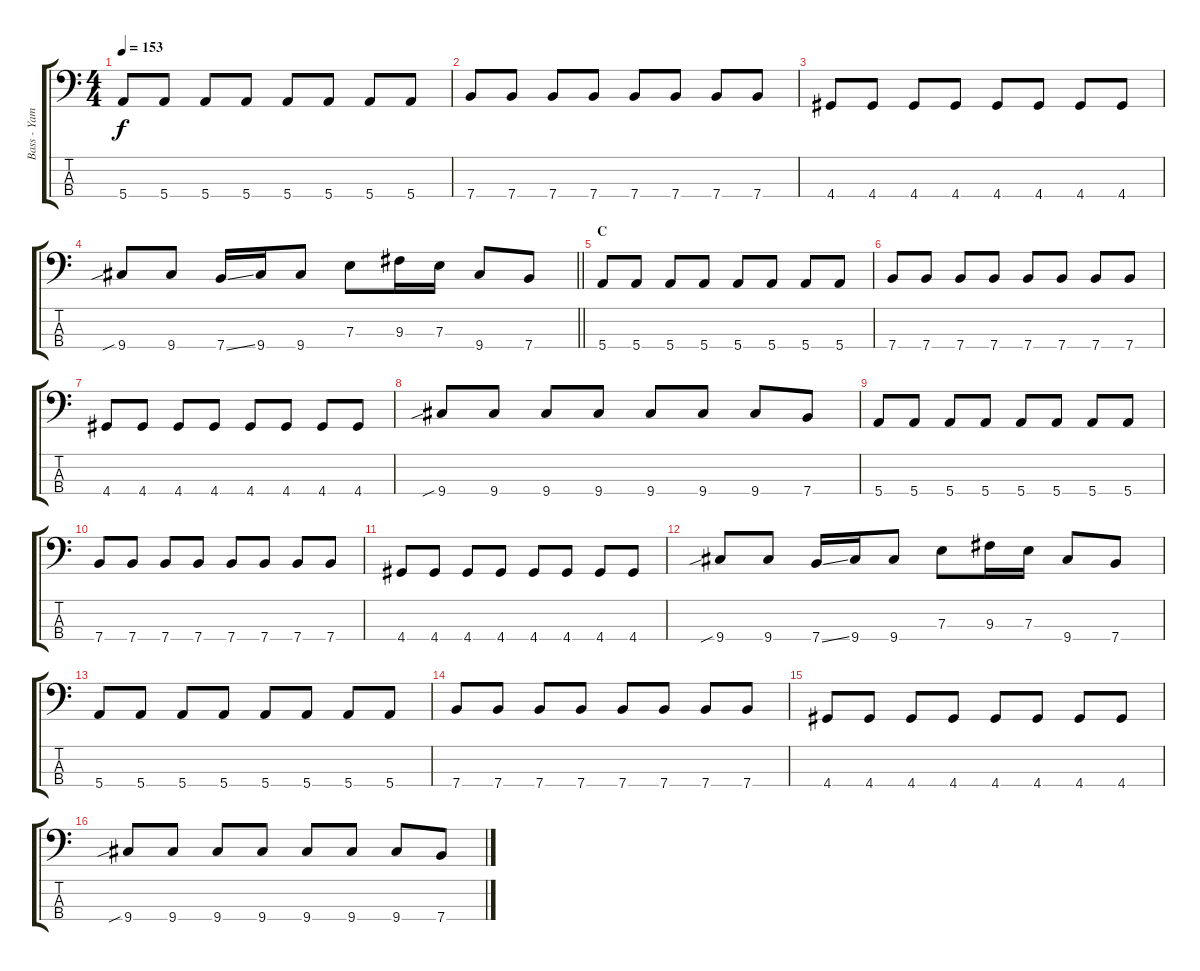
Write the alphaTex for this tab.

\track ("Bass - Yamada" "Bass - Yam") {instrument electricbasspick}
\staff {score tabs}
\tuning (G2 D2 A1 E1) {hide}
\ts (4 4)
\tempo 153
\clef f4
\ks c
5.4.8{dy f} 5.4.8 5.4.8 5.4.8 5.4.8 5.4.8 5.4.8 5.4.8 |
7.4.8 7.4.8 7.4.8 7.4.8 7.4.8 7.4.8 7.4.8 7.4.8 |
4.4.8 4.4.8 4.4.8 4.4.8 4.4.8 4.4.8 4.4.8 4.4.8 |
\barLineRight lightlight
9.4{sib}.8 9.4.8 7.4{ss}.16 9.4.16 9.4.8 7.3.8 9.3.16 7.3.16 9.4.8 7.4.8 |
\section ("" "C")
5.4.8 5.4.8 5.4.8 5.4.8 5.4.8 5.4.8 5.4.8 5.4.8 |
7.4.8 7.4.8 7.4.8 7.4.8 7.4.8 7.4.8 7.4.8 7.4.8 |
4.4.8 4.4.8 4.4.8 4.4.8 4.4.8 4.4.8 4.4.8 4.4.8 |
9.4{sib}.8 9.4.8 9.4.8 9.4.8 9.4.8 9.4.8 9.4.8 7.4.8 |
5.4.8 5.4.8 5.4.8 5.4.8 5.4.8 5.4.8 5.4.8 5.4.8 |
7.4.8 7.4.8 7.4.8 7.4.8 7.4.8 7.4.8 7.4.8 7.4.8 |
4.4.8 4.4.8 4.4.8 4.4.8 4.4.8 4.4.8 4.4.8 4.4.8 |
9.4{sib}.8 9.4.8 7.4{ss}.16 9.4.16 9.4.8 7.3.8 9.3.16 7.3.16 9.4.8 7.4.8 |
5.4.8 5.4.8 5.4.8 5.4.8 5.4.8 5.4.8 5.4.8 5.4.8 |
7.4.8 7.4.8 7.4.8 7.4.8 7.4.8 7.4.8 7.4.8 7.4.8 |
4.4.8 4.4.8 4.4.8 4.4.8 4.4.8 4.4.8 4.4.8 4.4.8 |
9.4{sib}.8 9.4.8 9.4.8 9.4.8 9.4.8 9.4.8 9.4.8 7.4.8
